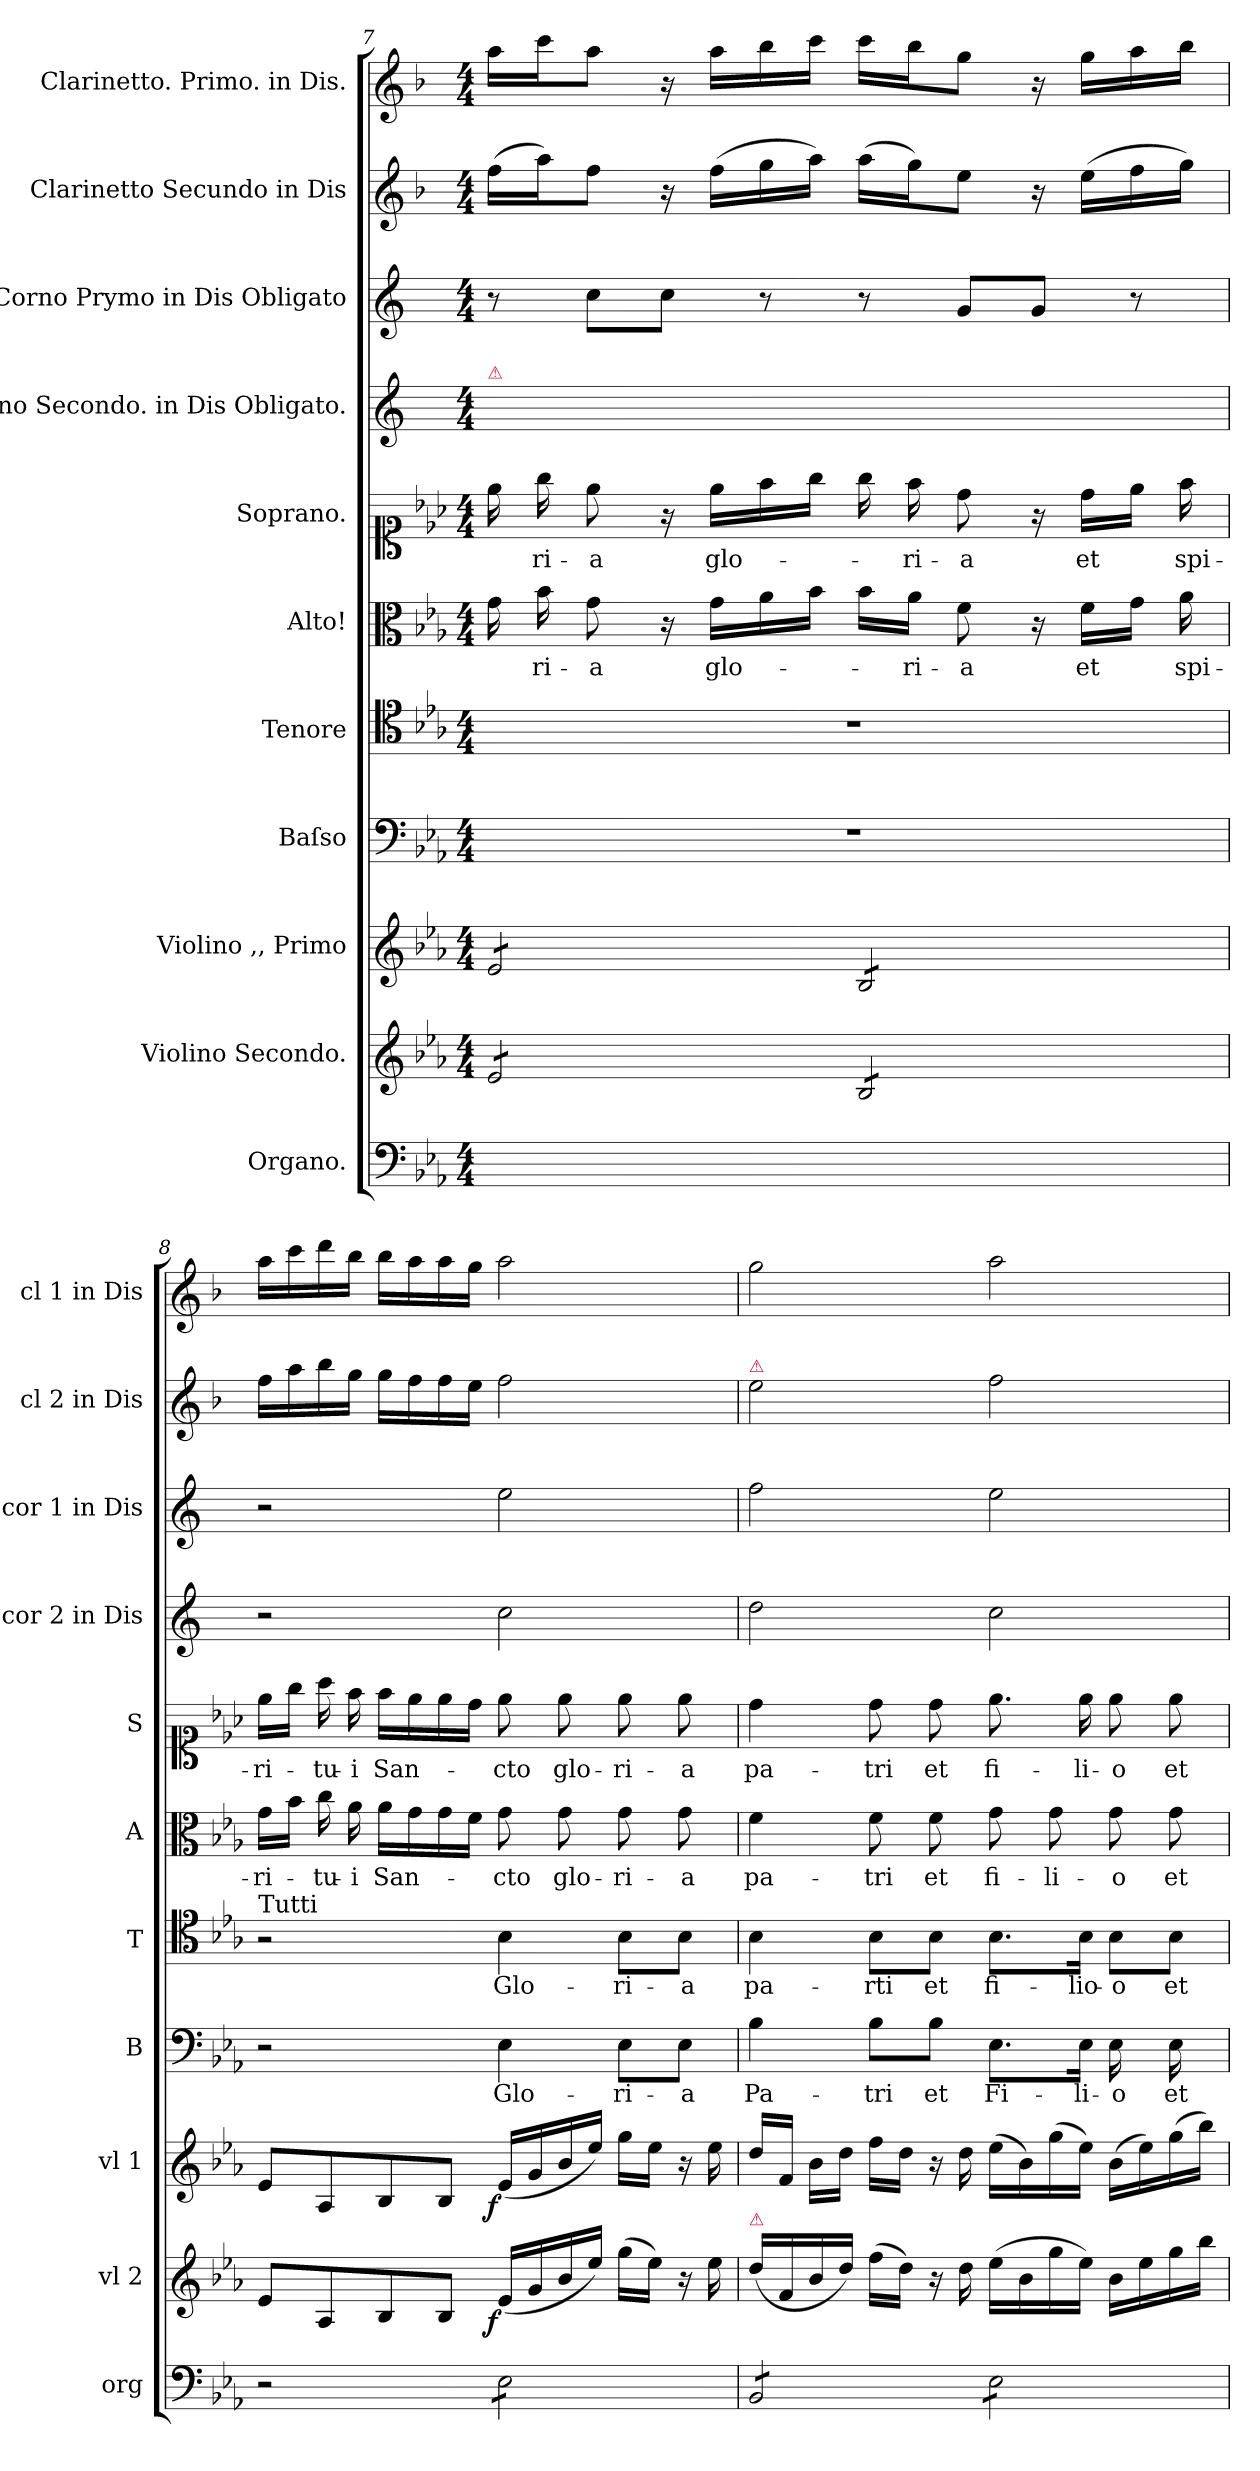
**kern	**kern	**dynam	**kern	**dynam	**kern	**text	**kern	**text	**kern	**text	**kern	**text	**kern	**kern	**kern	**kern
*part11	*part10	*part10	*part9	*part9	*part8	*part8	*part7	*part7	*part6	*part6	*part5	*part5	*part4	*part3	*part2	*part1
*staff11	*staff10	*staff10	*staff9	*staff9	*staff8	*staff8	*staff7	*staff7	*staff6	*staff6	*staff5	*staff5	*staff4	*staff3	*staff2	*staff1
*I"Organo.	*I"Violino Secondo.	*	*I"Violino ,, Primo	*	*I"Baſso	*	*I"Tenore	*	*I"Alto!	*	*I"Soprano.	*	*I"Corno Secondo. in Dis Obligato.	*I"Corno Prymo in Dis Obligato	*I"Clarinetto Secundo in Dis	*I"Clarinetto. Primo. in Dis.
*I'org	*I'vl 2	*	*I'vl 1	*	*I'B	*	*I'T	*	*I'A	*	*I'S	*	*I'cor 2 in Dis	*I'cor 1 in Dis	*I'cl 2 in Dis	*I'cl 1 in Dis
*clefF4	*clefG2	*	*clefG2	*	*clefF4	*	*clefC4	*	*clefC3	*	*clefC1	*	*clefG2	*clefG2	*clefG2	*clefG2
*	*	*	*	*	*	*	*	*	*	*	*	*	*ITrd-2c-3	*ITrd-2c-3	*ITrd1c2	*ITrd1c2
*k[b-e-a-]	*k[b-e-a-]	*	*k[b-e-a-]	*	*k[b-e-a-]	*	*k[b-e-a-]	*	*k[b-e-a-]	*	*k[b-e-a-]	*	*k[b-e-a-]	*k[b-e-a-]	*k[b-e-a-]	*k[b-e-a-]
*E-:	*E-:	*	*E-:	*	*E-:	*	*E-:	*	*E-:	*	*E-:	*	*	*	*E-:	*E-:
*M4/4	*M4/4	*	*M4/4	*	*M4/4	*	*M4/4	*	*M4/4	*	*M4/4	*	*M4/4	*M4/4	*M4/4	*M4/4
=7	=7	=7	=7	=7	=7	=7	=7	=7	=7	=7	=7	=7	=7	=7	=7	=7
!	!	!	!	!	!	!	!	!	!	!	!	!	!LO:TX:a:color=crimson:t=⚠	!	!	!
*	*tremolo	*	*	*	*	*	*	*	*	*	*	*	*	*	*	*
*	*	*	*tremolo	*	*	*	*	*	*	*	*	*	*	*	*	*
1ryy	8e-/L	.	8e-/L	.	1r	.	1r	.	16g\	.	16ee-\	.	1ryy	8r	(16ee-\LL	16gg\LL
.	.	.	.	.	.	.	.	.	16b-\	-ri-	16gg\	-ri-	.	.	16gg\J)	16bb-\J
.	8e-/	.	8e-/	.	.	.	.	.	8g\	-a	8ee-\	-a	.	8ee-\L	8ee-\J	8gg\J
.	8e-/	.	8e-/	.	.	.	.	.	16r	.	16r	.	.	8ee-\J	16r	16r
!	!	!	!	!	!	!	!	!	!	!LO:LY:i	!	!LO:LY:i	!	!	!	!
.	.	.	.	.	.	.	.	.	16g\LL	glo-	16ee-\LL	glo-	.	.	(16ee-\LL	16gg\LL
.	8e-/J	.	8e-/J	.	.	.	.	.	16a-\	.	16ff\	.	.	8r	16ff\	16aa-\
.	.	.	.	.	.	.	.	.	16b-\JJ	.	16gg\JJ	.	.	.	16gg\JJ)	16bb-\JJ
.	8B-/L	.	8B-/L	.	.	.	.	.	16b-\LL	.	16gg\	.	.	8r	(16gg\LL	16bb-\LL
!	!	!	!	!	!	!	!	!	!	!LO:LY:i	!	!LO:LY:i	!	!	!	!
.	.	.	.	.	.	.	.	.	16a-\JJ	-ri-	16ff\	-ri-	.	.	16ff\J)	16aa-\J
!	!	!	!	!	!	!	!	!	!	!LO:LY:i	!	!LO:LY:i	!	!	!	!
.	8B-/	.	8B-/	.	.	.	.	.	8f\	-a	8dd\	-a	.	8b-/L	8dd\J	8ff\J
.	8B-/	.	8B-/	.	.	.	.	.	16r	.	16r	.	.	8b-/J	16r	16r
.	.	.	.	.	.	.	.	.	16f\LL	et	16dd\LL	et	.	.	(16dd\LL	16ff\LL
.	8B-/J	.	8B-/J	.	.	.	.	.	16g\JJ	.	16ee-\JJ	.	.	8r	16ee-\	16gg\
*	*	*	*Xtremolo	*	*	*	*	*	*	*	*	*	*	*	*	*
*	*Xtremolo	*	*	*	*	*	*	*	*	*	*	*	*	*	*	*
.	.	.	.	.	.	.	.	.	16a-\	spi-	16ff\	spi-	.	.	16ff\JJ)	16aa-\JJ
=8	=8	=8	=8	=8	=8	=8	=8	=8	=8	=8	=8	=8	=8	=8	=8	=8
!	!	!	!	!	!	!	!LO:TX:a:t=Tutti	!	!	!	!	!	!	!	!	!
2r	8e-/L	.	8e-/L	.	2r	.	2r	.	16g\LL	-ri-	16ee-\LL	-ri-	2r	2r	16ee-\LL	16gg\LL
.	.	.	.	.	.	.	.	.	16b-\JJ	.	16gg\JJ	.	.	.	16gg\	16bb-\
.	8A-/	.	8A-/	.	.	.	.	.	16cc\	-tu-	16aa-\	-tu-	.	.	16aa-\	16ccc\
.	.	.	.	.	.	.	.	.	16a-\	-i	16ff\	-i	.	.	16ff\JJ	16aa-\JJ
.	8B-/	.	8B-/	.	.	.	.	.	16a-\LL	San-	16ff\LL	San-	.	.	16ff\LL	16aa-\LL
.	.	.	.	.	.	.	.	.	16g\	.	16ee-\	.	.	.	16ee-\	16gg\
.	8B-/J	.	8B-/J	.	.	.	.	.	16g\	.	16ee-\	.	.	.	16ee-\	16gg\
.	.	.	.	.	.	.	.	.	16f\JJ	.	16dd\JJ	.	.	.	16dd\JJ	16ff\JJ
!LO:TX:a:i:t=Tutti	!	!	!	!	!	!	!	!	!	!	!	!	!	!	!	!
!	!	!LO:DY:rj	!	!LO:DY:rj	!	!	!	!	!	!	!	!	!	!	!	!
*tremolo	*	*	*	*	*	*	*	*	*	*	*	*	*	*	*	*
8E-\L	(16e-/LL	f.	(16e-/LL	f	4E-\	Glo-	4B-\	Glo-	8g\	-cto	8ee-\	-cto	2ee-\	2gg\	2ee-\	2gg\
.	16g/	.	16g/	.	.	.	.	.	.	.	.	.	.	.	.	.
8E-\	16b-/	.	16b-/	.	.	.	.	.	8g\	glo-	8ee-\	glo-	.	.	.	.
.	16ee-/JJ)	.	16ee-/JJ)	.	.	.	.	.	.	.	.	.	.	.	.	.
8E-\	(16gg\LL	.	16gg\LL	.	8E-\L	-ri-	8B-\L	-ri-	8g\	-ri-	8ee-\	-ri-	.	.	.	.
.	16ee-\JJ)	.	16ee-\JJ	.	.	.	.	.	.	.	.	.	.	.	.	.
8E-\J	16r	.	16r	.	8E-\J	-a	8B-\J	-a	8g\	-a	8ee-\	-a	.	.	.	.
.	16ee-\	.	16ee-\	.	.	.	.	.	.	.	.	.	.	.	.	.
=9	=9	=9	=9	=9	=9	=9	=9	=9	=9	=9	=9	=9	=9	=9	=9	=9
!	!	!	!	!	!	!	!	!	!	!	!	!	!	!	!LO:TX:a:color=crimson:t=⚠	!
!	!LO:TX:a:color=crimson:t=⚠	!	!	!	!	!	!	!	!	!	!	!	!	!	!	!
8BB-/L	(16dd\LL	.	16dd/LL	.	4B-\	Pa-	4B-\	pa-	4f\	pa-	4dd\	pa-	2ff\	2aa-\	2dd\	2ff\
.	16f/	.	16f/JJ	.	.	.	.	.	.	.	.	.	.	.	.	.
8BB-/	16b-/	.	16b-\LL	.	.	.	.	.	.	.	.	.	.	.	.	.
.	16dd/JJ)	.	16dd\JJ	.	.	.	.	.	.	.	.	.	.	.	.	.
8BB-/	(16ff\LL	.	16ff\LL	.	8B-\L	-tri	8B-\L	-rti	8f\	-tri	8dd\	-tri	.	.	.	.
.	16dd\JJ)	.	16dd\JJ	.	.	.	.	.	.	.	.	.	.	.	.	.
8BB-/J	16r	.	16r	.	8B-\J	et	8B-\J	et	8f\	et	8dd\	et	.	.	.	.
.	16dd\	.	16dd\	.	.	.	.	.	.	.	.	.	.	.	.	.
8E-\L	(16ee-\LL	.	(16ee-\LL	.	8.E-\L	Fi-	8.B-\L	fi-	8g\	fi-	8.ee-\	fi-	2ee-\	2gg\	2ee-\	2gg\
.	16b-\	.	16b-\)	.	.	.	.	.	.	.	.	.	.	.	.	.
8E-\	16gg\	.	(16gg\	.	.	.	.	.	8g\	-li-	.	.	.	.	.	.
.	16ee-\JJ)	.	16ee-\JJ)	.	16E-\Jk	-li-	16B-\Jk	-lio-	.	.	16ee-\	-li-	.	.	.	.
!	!	!	!	!	!LO:N:vis=16	!	!	!	!	!	!	!	!	!	!	!
8E-\	16b-\LL	.	(16b-\LL	.	8E-\	-o	8B-\L	-o	8g\	-o	8ee-\	-o	.	.	.	.
.	16ee-\	.	16ee-\)	.	.	.	.	.	.	.	.	.	.	.	.	.
!	!	!	!	!	!LO:N:vis=16	!	!	!	!	!	!	!	!	!	!	!
8E-\J	16gg\	.	(16gg\	.	8E-\	et	8B-\J	et	8g\	et	8ee-\	et	.	.	.	.
*Xtremolo	*	*	*	*	*	*	*	*	*	*	*	*	*	*	*	*
.	16bb-\JJ	.	16bb-\JJ)	.	.	.	.	.	.	.	.	.	.	.	.	.
=	=	=	=	=	=	=	=	=	=	=	=	=	=	=	=	=
*-	*-	*-	*-	*-	*-	*-	*-	*-	*-	*-	*-	*-	*-	*-	*-	*-
